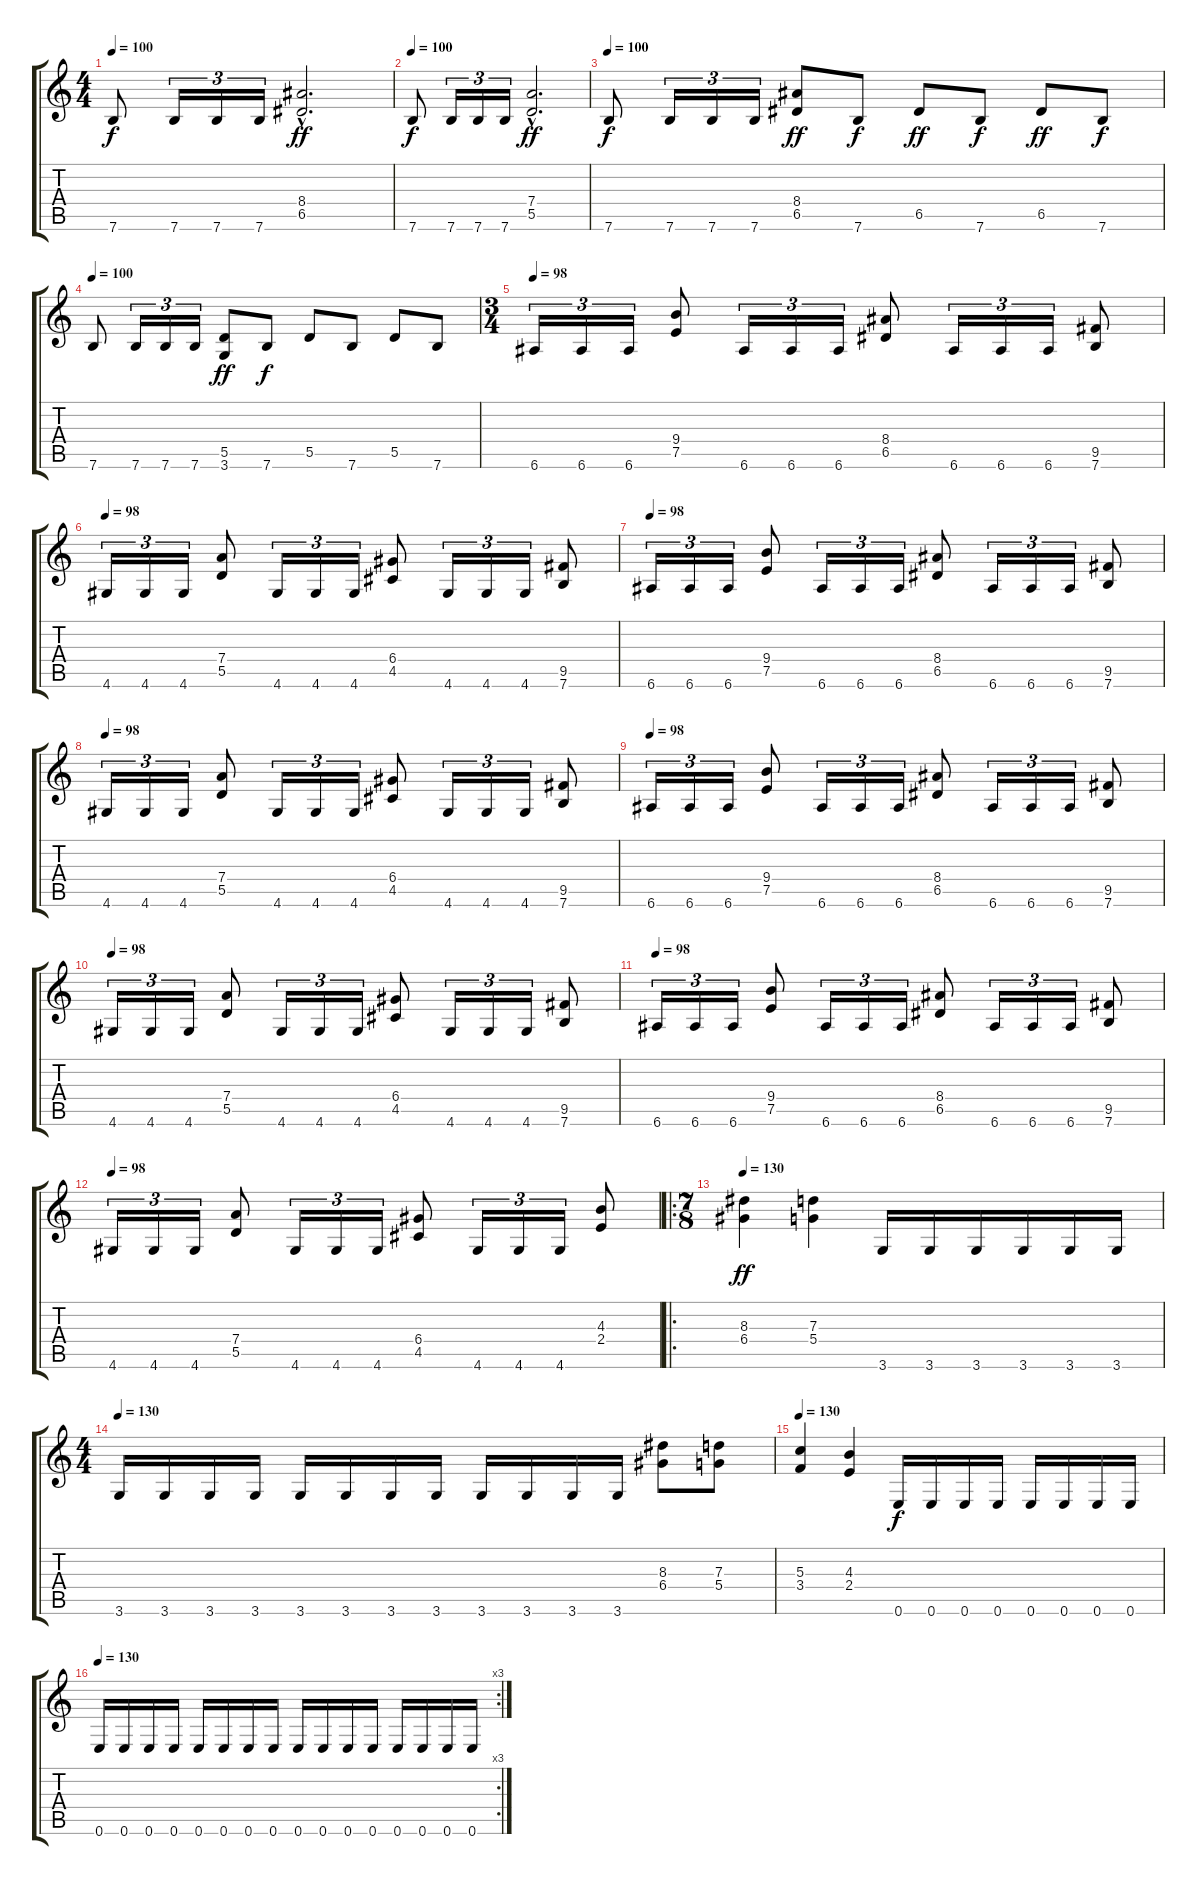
\track "" {instrument distortionguitar}
\staff {score tabs}
\tuning (E4 B3 G3 D3 A2 E2) {hide}
\ts (4 4)
\tempo 100
\clef g2
\ks c
7.6.8{dy f} 7.6.16{tu (3 2)} 7.6.16{tu (3 2)} 7.6.16{tu (3 2)} (8.4{hac} 6.5{hac}).2{d dy ff} |
\tempo 100
7.6.8{dy f} 7.6.16{tu (3 2)} 7.6.16{tu (3 2)} 7.6.16{tu (3 2)} (7.4{hac} 5.5{hac}).2{d dy ff} |
\tempo 100
7.6.8{dy f} 7.6.16{tu (3 2)} 7.6.16{tu (3 2)} 7.6.16{tu (3 2)} (8.4 6.5).8{dy ff} 7.6.8{dy f} 6.5.8{dy ff} 7.6.8{dy f} 6.5.8{dy ff} 7.6.8{dy f} |
\tempo 100
7.6.8 7.6.16{tu (3 2)} 7.6.16{tu (3 2)} 7.6.16{tu (3 2)} (5.5 3.6).8{dy ff} 7.6.8{dy f} 5.5.8 7.6.8 5.5.8 7.6.8 |
\ts (3 4)
\tempo 98
6.6.16{tu (3 2)} 6.6.16{tu (3 2)} 6.6.16{tu (3 2)} (9.4 7.5).8 6.6.16{tu (3 2)} 6.6.16{tu (3 2)} 6.6.16{tu (3 2)} (8.4 6.5).8 6.6.16{tu (3 2)} 6.6.16{tu (3 2)} 6.6.16{tu (3 2)} (9.5 7.6).8 |
\tempo 98
4.6.16{tu (3 2)} 4.6.16{tu (3 2)} 4.6.16{tu (3 2)} (7.4 5.5).8 4.6.16{tu (3 2)} 4.6.16{tu (3 2)} 4.6.16{tu (3 2)} (6.4 4.5).8 4.6.16{tu (3 2)} 4.6.16{tu (3 2)} 4.6.16{tu (3 2)} (9.5 7.6).8 |
\tempo 98
6.6.16{tu (3 2)} 6.6.16{tu (3 2)} 6.6.16{tu (3 2)} (9.4 7.5).8 6.6.16{tu (3 2)} 6.6.16{tu (3 2)} 6.6.16{tu (3 2)} (8.4 6.5).8 6.6.16{tu (3 2)} 6.6.16{tu (3 2)} 6.6.16{tu (3 2)} (9.5 7.6).8 |
\tempo 98
4.6.16{tu (3 2)} 4.6.16{tu (3 2)} 4.6.16{tu (3 2)} (7.4 5.5).8 4.6.16{tu (3 2)} 4.6.16{tu (3 2)} 4.6.16{tu (3 2)} (6.4 4.5).8 4.6.16{tu (3 2)} 4.6.16{tu (3 2)} 4.6.16{tu (3 2)} (9.5 7.6).8 |
\tempo 98
6.6.16{tu (3 2)} 6.6.16{tu (3 2)} 6.6.16{tu (3 2)} (9.4 7.5).8 6.6.16{tu (3 2)} 6.6.16{tu (3 2)} 6.6.16{tu (3 2)} (8.4 6.5).8 6.6.16{tu (3 2)} 6.6.16{tu (3 2)} 6.6.16{tu (3 2)} (9.5 7.6).8 |
\tempo 98
4.6.16{tu (3 2)} 4.6.16{tu (3 2)} 4.6.16{tu (3 2)} (7.4 5.5).8 4.6.16{tu (3 2)} 4.6.16{tu (3 2)} 4.6.16{tu (3 2)} (6.4 4.5).8 4.6.16{tu (3 2)} 4.6.16{tu (3 2)} 4.6.16{tu (3 2)} (9.5 7.6).8 |
\tempo 98
6.6.16{tu (3 2)} 6.6.16{tu (3 2)} 6.6.16{tu (3 2)} (9.4 7.5).8 6.6.16{tu (3 2)} 6.6.16{tu (3 2)} 6.6.16{tu (3 2)} (8.4 6.5).8 6.6.16{tu (3 2)} 6.6.16{tu (3 2)} 6.6.16{tu (3 2)} (9.5 7.6).8 |
\tempo 98
4.6.16{tu (3 2)} 4.6.16{tu (3 2)} 4.6.16{tu (3 2)} (7.4 5.5).8 4.6.16{tu (3 2)} 4.6.16{tu (3 2)} 4.6.16{tu (3 2)} (6.4 4.5).8 4.6.16{tu (3 2)} 4.6.16{tu (3 2)} 4.6.16{tu (3 2)} (4.3 2.4).8 |
\ro
\ts (7 8)
\tempo 130
(8.3 6.4).4{dy ff} (7.3 5.4).4 3.6.16 3.6.16 3.6.16 3.6.16 3.6.16 3.6.16 |
\ts (4 4)
\tempo 130
3.6.16 3.6.16 3.6.16 3.6.16 3.6.16 3.6.16 3.6.16 3.6.16 3.6.16 3.6.16 3.6.16 3.6.16 (8.3 6.4).8 (7.3 5.4).8 |
\tempo 130
(5.3 3.4).4 (4.3 2.4).4 0.6.16{dy f} 0.6.16 0.6.16 0.6.16 0.6.16 0.6.16 0.6.16 0.6.16 |
\rc 3
\tempo 130
0.6.16 0.6.16 0.6.16 0.6.16 0.6.16 0.6.16 0.6.16 0.6.16 0.6.16 0.6.16 0.6.16 0.6.16 0.6.16 0.6.16 0.6.16 0.6.16
